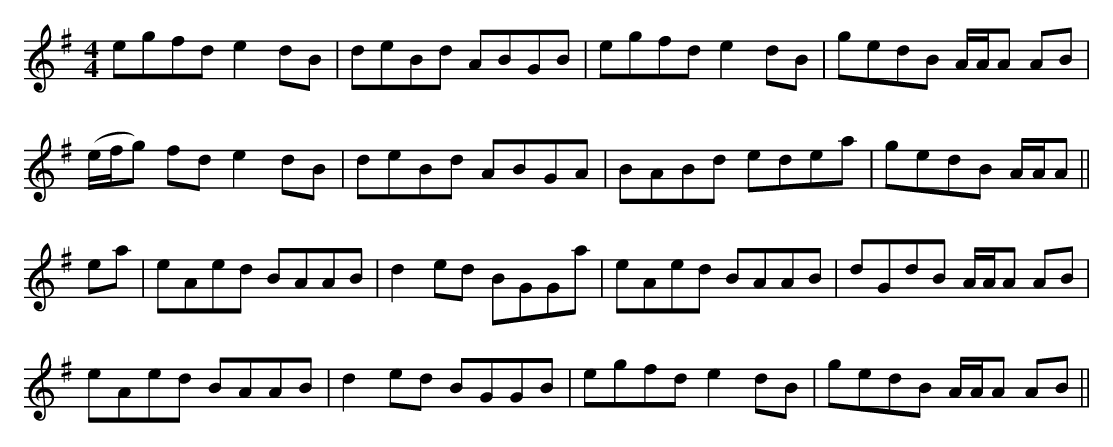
X:1
M:4/4
K:Ador
egfd e2 dB|deBd ABGB|egfd e2 dB|gedB A/A/A AB|
(e/f/g) fd e2 dB|deBd ABGA|BABd edea|gedB A/A/A||
ea|eAed BAAB|d2 ed BGGa|eAed BAAB|dGdB A/A/A AB|
eAed BAAB|d2 ed BGGB|egfd e2 dB|gedB A/A/A AB||
